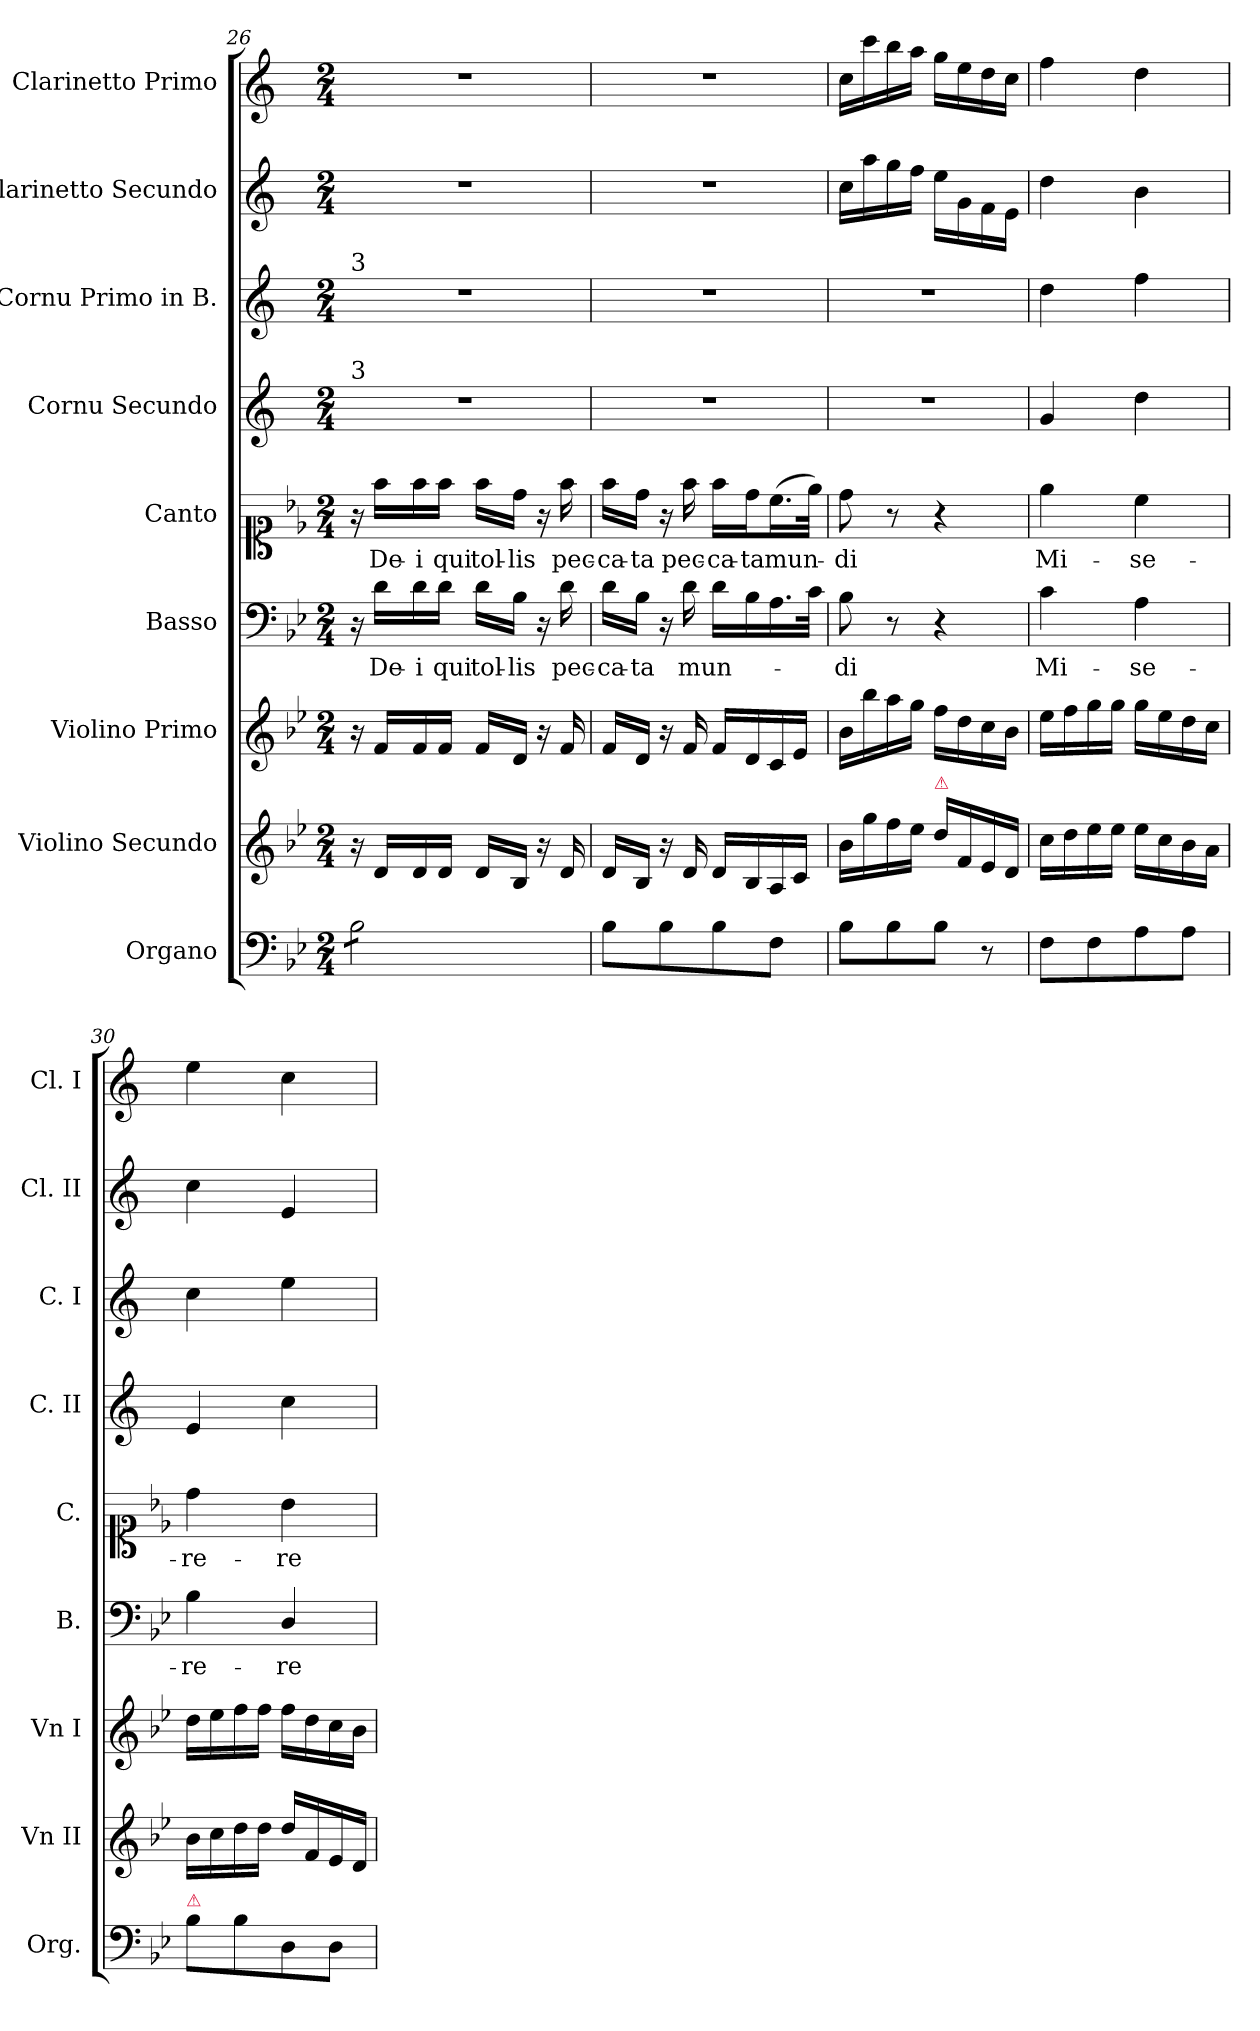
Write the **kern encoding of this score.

**kern	**kern	**kern	**kern	**text	**kern	**text	**kern	**kern	**kern	**kern
*part9	*part8	*part7	*part6	*part6	*part5	*part5	*part4	*part3	*part2	*part1
*staff9	*staff8	*staff7	*staff6	*staff6	*staff5	*staff5	*staff4	*staff3	*staff2	*staff1
*I"Organo	*I"Violino Secundo	*I"Violino Primo	*I"Basso	*	*I"Canto	*	*I"Cornu Secundo	*I"Cornu Primo in B.	*I"Clarinetto Secundo	*I"Clarinetto Primo
*I'Org.	*I'Vn II	*I'Vn I	*I'B.	*	*I'C.	*	*I'C. II	*I'C. I	*I'Cl. II	*I'Cl. I
*clefF4	*clefG2	*clefG2	*clefF4	*	*clefC1	*	*clefG2	*clefG2	*clefG2	*clefG2
*	*	*	*	*	*	*	*ITrd1c2	*ITrd1c2	*ITrd1c2	*ITrd1c2
*k[b-e-]	*k[b-e-]	*k[b-e-]	*k[b-e-]	*	*k[b-e-]	*	*k[b-e-]	*k[b-e-]	*k[b-e-]	*k[b-e-]
*M2/4	*M2/4	*M2/4	*M2/4	*	*M2/4	*	*M2/4	*M2/4	*M2/4	*M2/4
=26	=26	=26	=26	=26	=26	=26	=26	=26	=26	=26
!	!	!	!	!	!	!	!	!LO:TX:a:t=3	!	!
!	!	!	!	!	!	!	!LO:TX:a:t=3	!	!	!
*tremolo	*	*	*	*	*	*	*	*	*	*
8B-\L	16r	16r	16r	.	16r	.	2r	2r	2r	2r
.	16d/LL	16f/LL	16d\LL	De-	16ff\LL	De-	.	.	.	.
8B-\	16d/	16f/	16d\	-i	16ff\	-i	.	.	.	.
.	16d/JJ	16f/JJ	16d\JJ	qui	16ff\JJ	qui	.	.	.	.
8B-\	16d/LL	16f/LL	16d\LL	tol-	16ff\LL	tol-	.	.	.	.
.	16B-/JJ	16d/JJ	16B-\JJ	-lis	16dd\JJ	-lis	.	.	.	.
8B-\J	16r	16r	16r	.	16r	.	.	.	.	.
*Xtremolo	*	*	*	*	*	*	*	*	*	*
.	16d/	16f/	16d\	pec-	16ff\	pec-	.	.	.	.
=27	=27	=27	=27	=27	=27	=27	=27	=27	=27	=27
8B-\L	16d/LL	16f/LL	16d\LL	-ca-	16ff\LL	-ca-	2r	2r	2r	2r
.	16B-/JJ	16d/JJ	16B-\JJ	-ta	16dd\JJ	-ta	.	.	.	.
8B-\	16r	16r	16r	.	16r	.	.	.	.	.
.	16d/	16f/	16d\	mun-	16ff\	pec-	.	.	.	.
8B-\	16d/LL	16f/LL	16d\LL	.	16ff\LL	-ca-	.	.	.	.
.	16B-/	16d/	16B-\	.	16dd\J	-ta	.	.	.	.
8F\J	16A/	16c/	16.A\	.	(16.cc\L	mun-	.	.	.	.
.	16c/JJ	16e-/JJ	.	.	.	.	.	.	.	.
.	.	.	32c\JJk	.	32ee-\JJk)	.	.	.	.	.
=28	=28	=28	=28	=28	=28	=28	=28	=28	=28	=28
8B-\L	16b-\LL	16b-\LL	8B-\	-di	8dd\	-di	2r	2r	16b-\LL	16b-\LL
.	16gg\	16bb-\	.	.	.	.	.	.	16gg\	16bb-\
8B-\	16ff\	16aa\	8r	.	8r	.	.	.	16ff\	16aa\
.	16ee-\JJ	16gg\JJ	.	.	.	.	.	.	16ee-\JJ	16gg\JJ
!	!LO:TX:a:color=crimson:t=⚠	!	!	!	!	!	!	!	!	!
8B-\J	16dd\LL	16ff\LL	4r	.	4r	.	.	.	16dd\LL	16ff\LL
.	16f/	16dd\	.	.	.	.	.	.	16f\	16dd\
8r	16e-/	16cc\	.	.	.	.	.	.	16e-\	16cc\
.	16d/JJ	16b-\JJ	.	.	.	.	.	.	16d\JJ	16b-\JJ
=29	=29	=29	=29	=29	=29	=29	=29	=29	=29	=29
8F\L	16cc\LL	16ee-\LL	4c\	Mi-	4ee-\	Mi-	4f/	4cc\	4cc\	4ee-\
.	16dd\	16ff\	.	.	.	.	.	.	.	.
8F\	16ee-\	16gg\	.	.	.	.	.	.	.	.
.	16ee-\JJ	16gg\JJ	.	.	.	.	.	.	.	.
8A\	16ee-\LL	16gg\LL	4A\	-se-	4cc\	-se-	4cc\	4ee-\	4a\	4cc\
.	16cc\	16ee-\	.	.	.	.	.	.	.	.
8A\J	16b-\	16dd\	.	.	.	.	.	.	.	.
.	16a\JJ	16cc\JJ	.	.	.	.	.	.	.	.
=30	=30	=30	=30	=30	=30	=30	=30	=30	=30	=30
!LO:TX:a:color=crimson:t=⚠	!	!	!	!	!	!	!	!	!	!
8B-\L	16b-\LL	16dd\LL	4B-\	-re-	4dd\	-re-	4d/	4b-\	4b-\	4dd\
.	16cc\	16ee-\	.	.	.	.	.	.	.	.
8B-\	16dd\	16ff\	.	.	.	.	.	.	.	.
.	16dd\JJ	16ff\JJ	.	.	.	.	.	.	.	.
8D\	16dd/LL	16ff\LL	4D/	-re	4b-\	-re	4b-\	4dd\	4d/	4b-\
.	16f/	16dd\	.	.	.	.	.	.	.	.
8D\J	16e-/	16cc\	.	.	.	.	.	.	.	.
.	16d/JJ	16b-\JJ	.	.	.	.	.	.	.	.
=	=	=	=	=	=	=	=	=	=	=
*-	*-	*-	*-	*-	*-	*-	*-	*-	*-	*-
